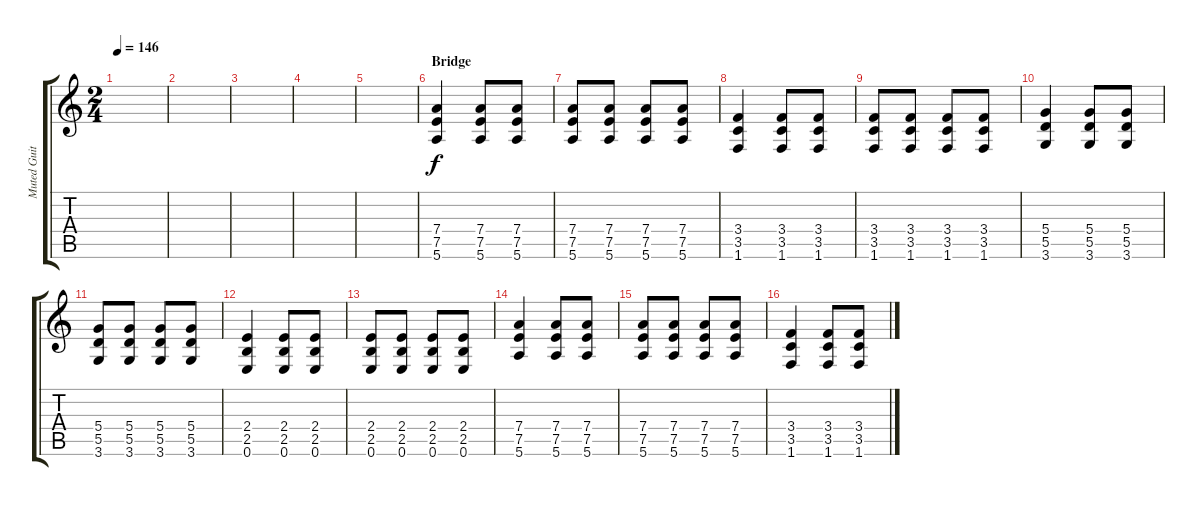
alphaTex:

\track ("Muted Guitar" "Muted Guit") {instrument electricguitarmuted}
\staff {score tabs}
\tuning (E4 B3 G3 D3 A2 E2) {hide}
\ts (2 4)
\tempo 146
\clef g2
\ks c
|
|
|
|
|
\section ("" "Bridge")
(7.4 7.5 5.6).4 (7.4 7.5 5.6).8 (7.4 7.5 5.6).8 |
(7.4 7.5 5.6).8 (7.4 7.5 5.6).8 (7.4 7.5 5.6).8 (7.4 7.5 5.6).8 |
(3.4 3.5 1.6).4 (3.4 3.5 1.6).8 (3.4 3.5 1.6).8 |
(3.4 3.5 1.6).8 (3.4 3.5 1.6).8 (3.4 3.5 1.6).8 (3.4 3.5 1.6).8 |
(5.4 5.5 3.6).4 (5.4 5.5 3.6).8 (5.4 5.5 3.6).8 |
(5.4 5.5 3.6).8 (5.4 5.5 3.6).8 (5.4 5.5 3.6).8 (5.4 5.5 3.6).8 |
(2.4 2.5 0.6).4 (2.4 2.5 0.6).8 (2.4 2.5 0.6).8 |
(2.4 2.5 0.6).8 (2.4 2.5 0.6).8 (2.4 2.5 0.6).8 (2.4 2.5 0.6).8 |
(7.4 7.5 5.6).4 (7.4 7.5 5.6).8 (7.4 7.5 5.6).8 |
(7.4 7.5 5.6).8 (7.4 7.5 5.6).8 (7.4 7.5 5.6).8 (7.4 7.5 5.6).8 |
(3.4 3.5 1.6).4 (3.4 3.5 1.6).8 (3.4 3.5 1.6).8
